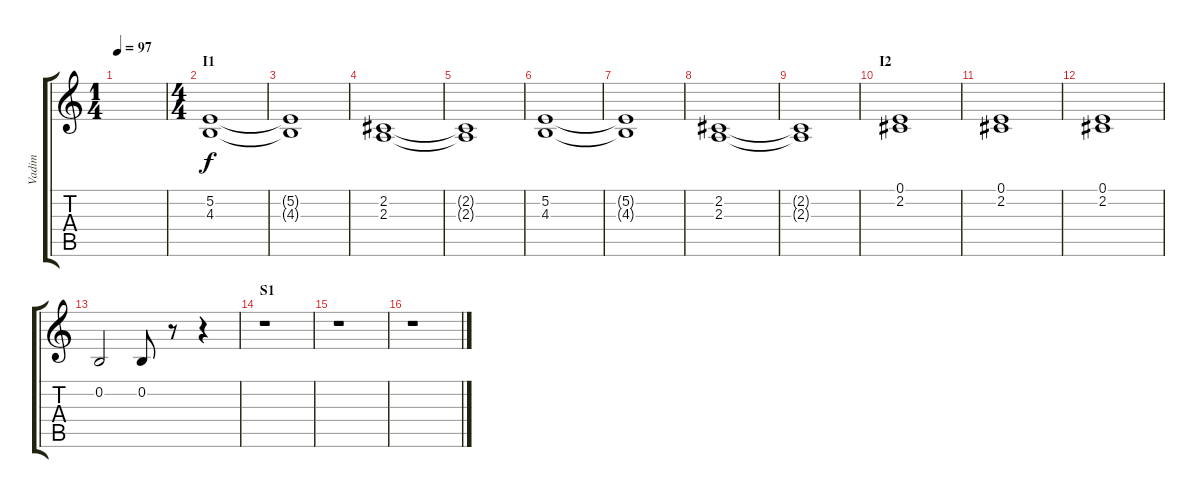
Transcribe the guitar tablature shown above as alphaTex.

\track ("Vadim" "Vadim") {instrument stringensemble1}
\staff {score tabs}
\tuning (E4 B3 G3 D3 A2 E2) {hide}
\ts (1 4)
\tempo 97
\clef g2
\ks c
|
\ts (4 4)
\section ("" "I1")
(5.2 4.3).1 |
(5.2{t} 4.3{t}).1 |
(2.2 2.3).1 |
(2.2{t} 2.3{t}).1 |
(5.2 4.3).1 |
(5.2{t} 4.3{t}).1 |
(2.2 2.3).1 |
(2.2{t} 2.3{t}).1 |
\section ("" "I2")
(0.1 2.2).1 |
(0.1 2.2).1 |
(0.1 2.2).1 |
0.2.2 0.2.8 r.8 r.4 |
\section ("" "S1")
r.1 |
r.1 |
r.1
